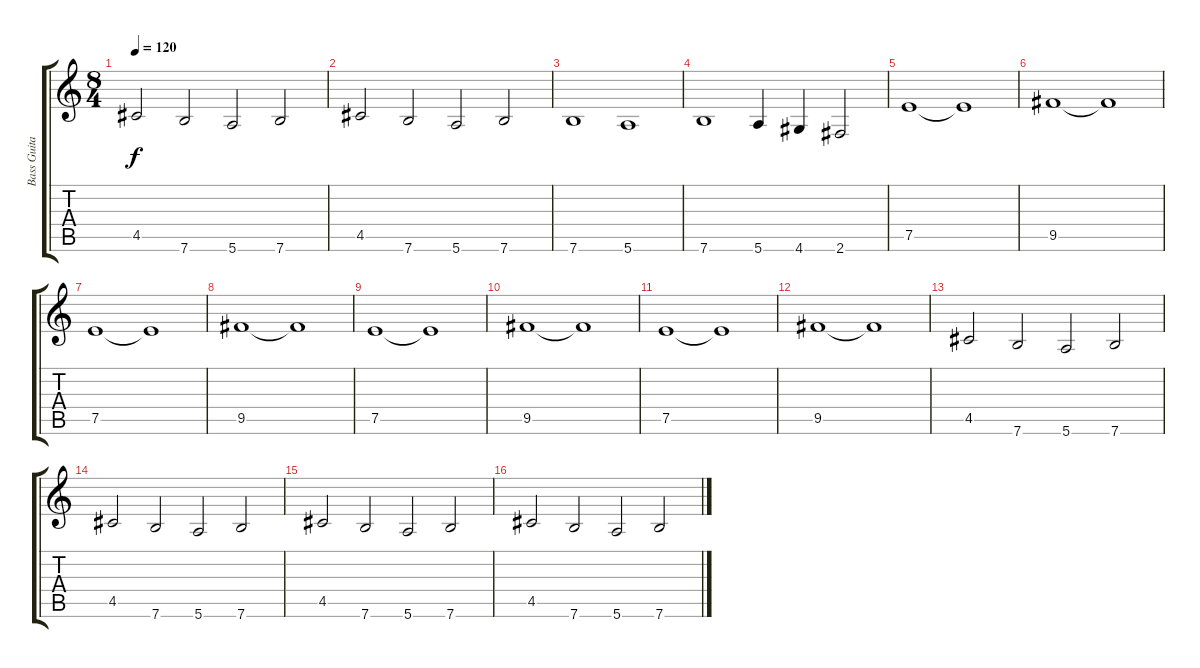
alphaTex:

\track ("Bass Guitar" "Bass Guita") {instrument electricbassfinger}
\staff {score tabs}
\tuning (E4 B3 G3 D3 A2 E2) {hide}
\ts (8 4)
\tempo 120
\clef g2
\ks c
4.5.2{dy f} 7.6.2 5.6.2 7.6.2 |
4.5.2 7.6.2 5.6.2 7.6.2 |
7.6.1 5.6.1 |
7.6.1 5.6.4 4.6.4 2.6.2 |
7.5.1 7.5{t}.1 |
9.5.1 9.5{t}.1 |
7.5.1 7.5{t}.1 |
9.5.1 9.5{t}.1 |
7.5.1 7.5{t}.1 |
9.5.1 9.5{t}.1 |
7.5.1 7.5{t}.1 |
9.5.1 9.5{t}.1 |
4.5.2 7.6.2 5.6.2 7.6.2 |
4.5.2 7.6.2 5.6.2 7.6.2 |
4.5.2 7.6.2 5.6.2 7.6.2 |
4.5.2 7.6.2 5.6.2 7.6.2
